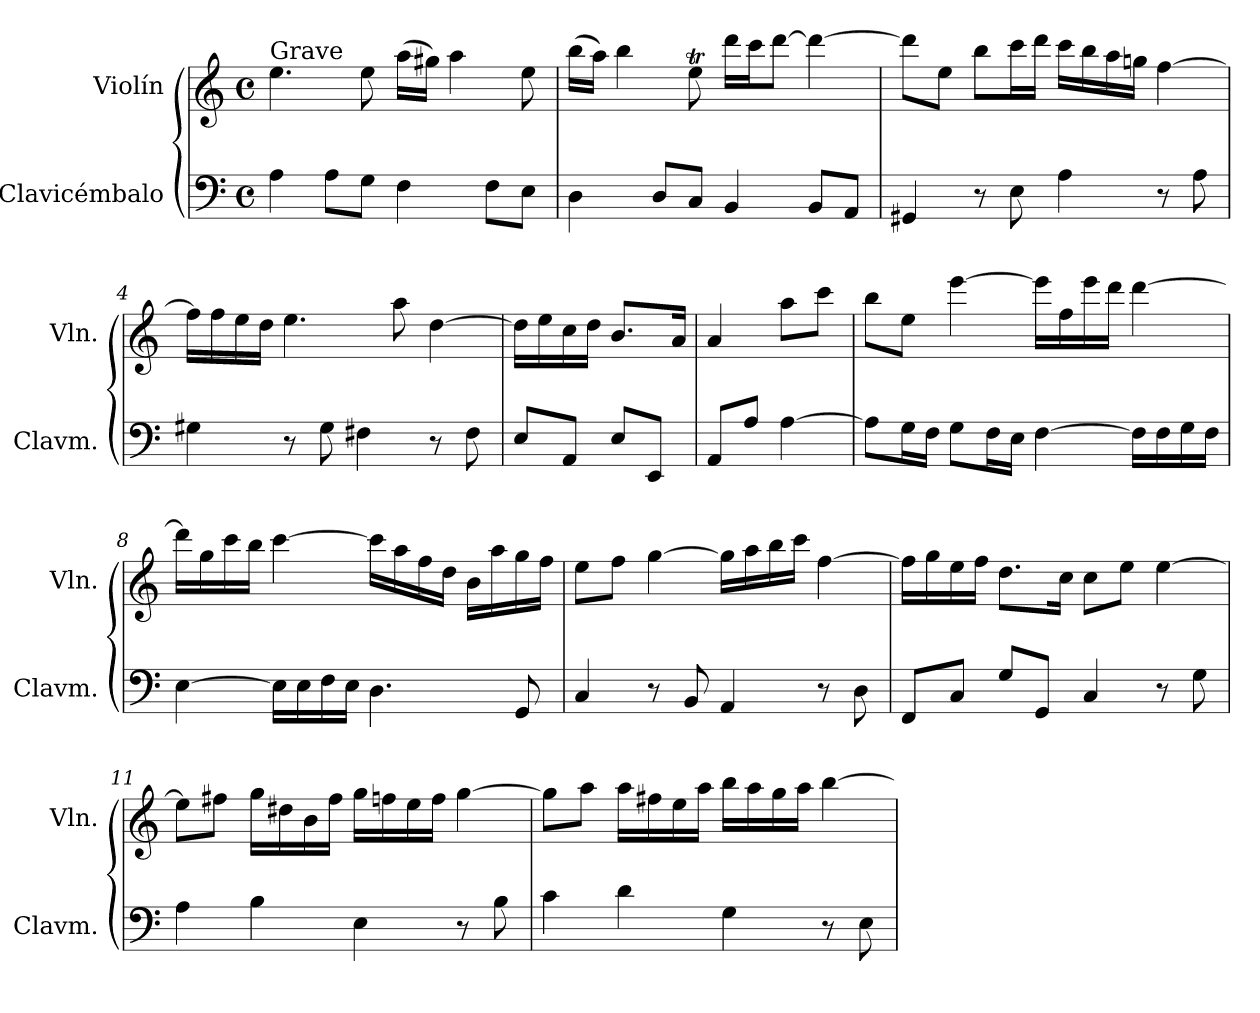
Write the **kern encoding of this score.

**kern	**kern
*part2	*part1
*staff2	*staff1
*I"Clavicémbalo	*I"Violín
*I'Clavm.	*I'Vln.
*clefF4	*clefG2
*k[]	*k[]
*M4/4	*M4/4
*met(c)	*met(c)
=1	=1
!	!LO:TX:a:t=Grave
4A\	4.ee\
8A\L	.
8G\J	8ee\
4F\	(>16aa\LL
.	16gg#X\JJ)
.	4aa\
8F\L	.
8E\J	8ee\
=2	=2
4D\	(>16bb\LL
.	16aa\JJ)
.	4bb\
8D/L	.
8C/J	8eet\
4BB/	16ddd\LL
.	16ccc\J
.	[8ddd\J
8BB/L	4ddd\_
8AA/J	.
=3	=3
4GG#X/	8ddd\L]
.	8ee\J
8r	8bb\L
8E\	16ccc\L
.	16ddd\JJ
4A\	16ccc\LL
.	16bb\
.	16aa\
.	16ggn\JJ
8r	[4ff\
8A\	.
=4	=4
4G#X\	16ff\LL]
.	16ff\
.	16ee\
.	16dd\JJ
8r	4.ee\
8G#\	.
4F#X\	.
.	8aa\
8r	[4dd\
8F#\	.
=5	=5
8E\L	16dd\LL]
.	16ee\
8AA/J	16cc\
.	16dd\JJ
8E\L	8.b/L
8EE/J	.
.	16a/Jk
=6	=6
8AA/L	4a/
8A\J	.
[4A\	8aa\L
.	8ccc\J
!!LO:LB:g=z
=7	=7
8A\L]	8bb\L
16G\L	8ee\J
16F\JJ	.
8G\L	[4eee\
16F\L	.
16E\JJ	.
[4F\	16eee\LL]
.	16ff\
.	16eee\
.	16ddd\JJ
16F\LL]	[4ddd\
16F\	.
16G\	.
16F\JJ	.
=8	=8
[4E\	16ddd\LL]
.	16gg\
.	16ccc\
.	16bb\JJ
16E\LL]	[4ccc\
16E\	.
16F\	.
16E\JJ	.
4.D\	16ccc\LL]
.	16aa\
.	16ff\
.	16dd\JJ
.	16b\LL
.	16aa\
8GG/	16gg\
.	16ff\JJ
=9	=9
4C/	8ee\L
.	8ff\J
8r	[4gg\
8BB/	.
4AA/	16gg\LL]
.	16aa\
.	16bb\
.	16ccc\JJ
8r	[4ff\
8D\	.
=10	=10
8FF/L	16ff\LL]
.	16gg\
8C/J	16ee\
.	16ff\JJ
8G\L	8.dd\L
8GG/J	.
.	16cc\Jk
4C/	8cc\L
.	8ee\J
8r	[4ee\
8G\	.
!!LO:LB:g=z
=11	=11
4A\	8ee\L]
.	8ff#X\J
4B\	16gg\LL
.	16dd#X\
.	16b\
.	16ff#\JJ
4E\	16gg\LL
.	16ffn\
.	16ee\
.	16ff\JJ
8r	[4gg\
8B\	.
=12	=12
4c\	8gg\L]
.	8aa\J
4d\	16aa\LL
.	16ff#X\
.	16ee\
.	16aa\JJ
4G\	16bb\LL
.	16aa\
.	16gg\
.	16aa\JJ
8r	[4bb\
8E\	.
=	=
*-	*-
